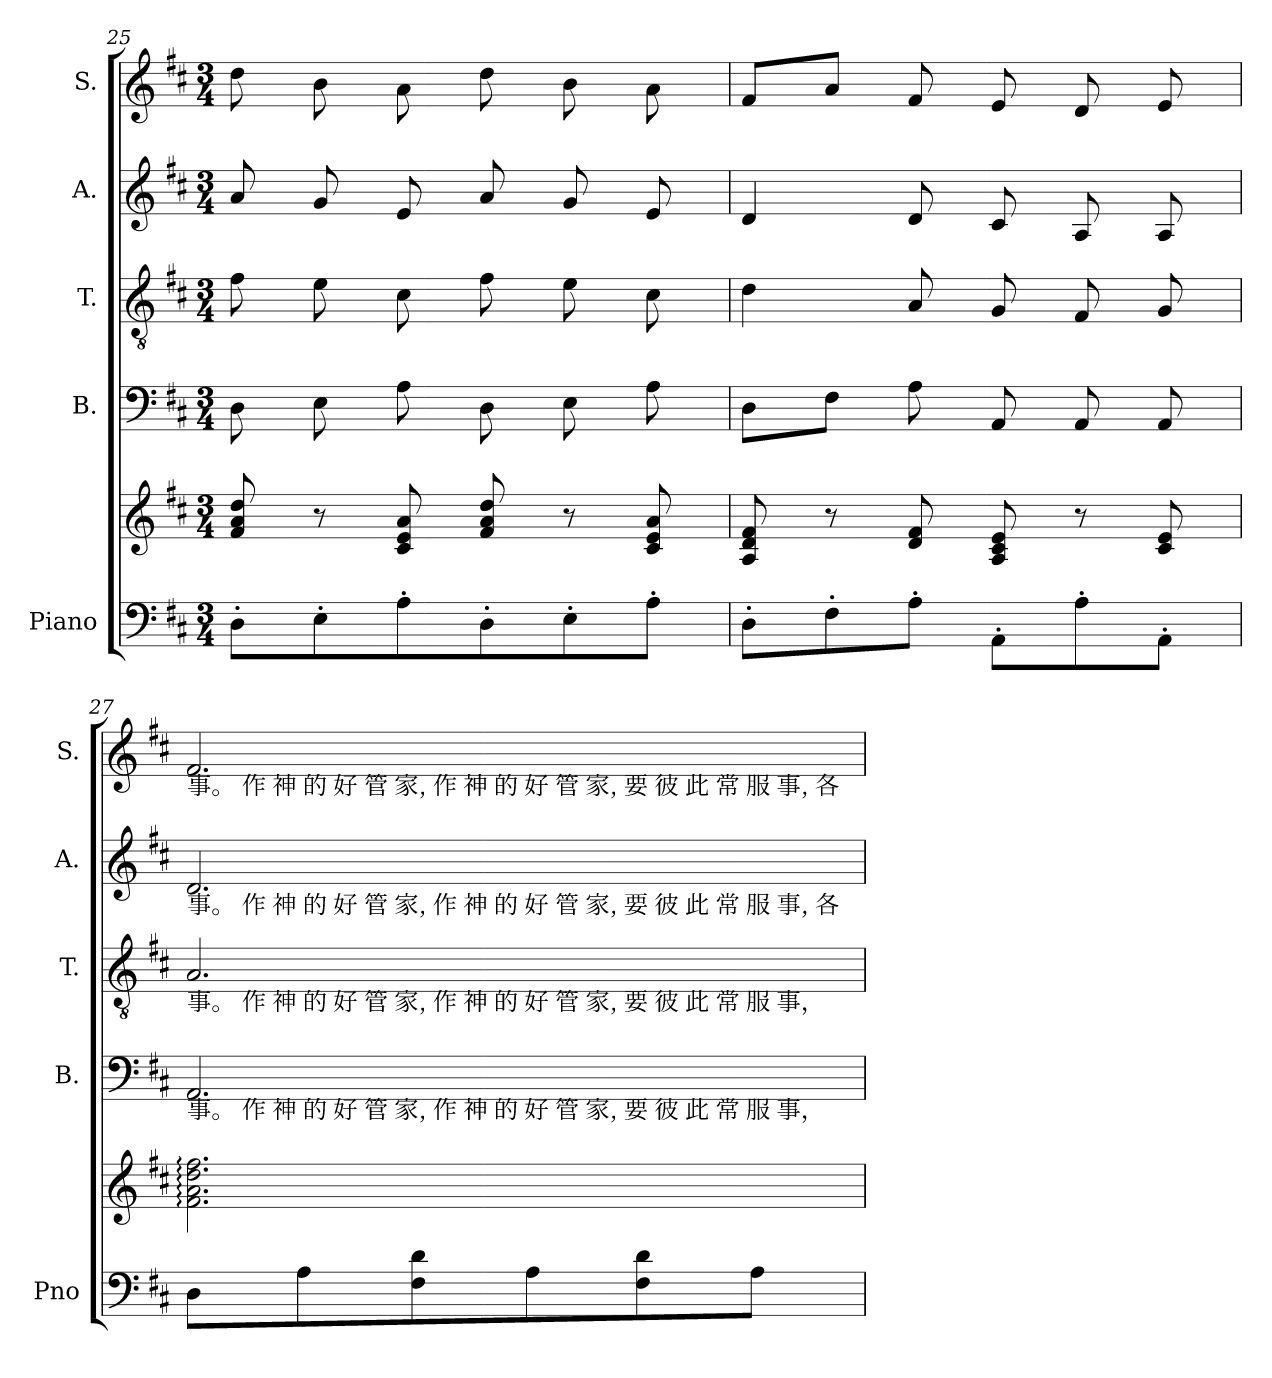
**kern	**kern	**kern	**kern	**kern	**kern
*part5	*part5	*part4	*part3	*part2	*part1
*staff6	*staff5	*staff4	*staff3	*staff2	*staff1
*I"Piano	*	*I"B.	*I"T.	*I"A.	*I"S.
*I'Pno	*	*I'B.	*I'T.	*I'A.	*I'S.
*clefF4	*clefG2	*clefF4	*clefGv2	*clefG2	*clefG2
*k[f#c#]	*k[f#c#]	*k[f#c#]	*k[f#c#]	*k[f#c#]	*k[f#c#]
*M3/4	*M3/4	*M3/4	*M3/4	*M3/4	*M3/4
=25	=25	=25	=25	=25	=25
8D'\L	8f#/ 8a/ 8dd/	8D\	8f#\	8a/	8dd\
8E'\	8r	8E\	8e\	8g/	8b\
8A'\	8c#/ 8e/ 8a/	8A\	8c#\	8e/	8a\
8D'\	8f#/ 8a/ 8dd/	8D\	8f#\	8a/	8dd\
8E'\	8r	8E\	8e\	8g/	8b\
8A'\J	8c#/ 8e/ 8a/	8A\	8c#\	8e/	8a\
=26	=26	=26	=26	=26	=26
8D'\L	8A/ 8d/ 8f#/	8D\L	4d\	4d/	8f#/L
8F#'\	8r	8F#\J	.	.	8a/J
8A'\J	8d/ 8f#/	8A\	8A/	8d/	8f#/
8AA'\L	8A/ 8c#/ 8e/	8AA/	8G/	8c#/	8e/
8A'\	8r	8AA/	8F#/	8A/	8d/
8AA'\J	8c#/ 8e/	8AA/	8G/	8A/	8e/
!!LO:PB:g=z
=27	=27	=27	=27	=27	=27
!	!	!	!	!	!LO:TX:b:t=事。                 作  神  的   好  管  家,   作  神  的  好  管  家,     要       彼  此  常  服     事, 各
!	!	!	!	!LO:TX:b:t=事。                 作  神  的   好  管  家,   作  神  的  好  管  家,    要        彼  此  常  服     事, 各	!
!	!	!	!LO:TX:b:t=事。                 作  神  的   好  管  家,   作  神  的  好  管  家,   要         彼  此 常   服     事，	!	!
!	!	!LO:TX:b:t=事。                 作  神  的   好  管  家,   作  神  的  好  管  家,   要         彼  此 常   服     事，	!	!	!
8D\L	2.f#\: 2.a\: 2.dd\: 2.ff#\:	2.AA/	2.A/	2.d/	2.f#/
8A\	.	.	.	.	.
8F#\ 8d\	.	.	.	.	.
8A\	.	.	.	.	.
8F#\ 8d\	.	.	.	.	.
8A\J	.	.	.	.	.
=	=	=	=	=	=
*-	*-	*-	*-	*-	*-
